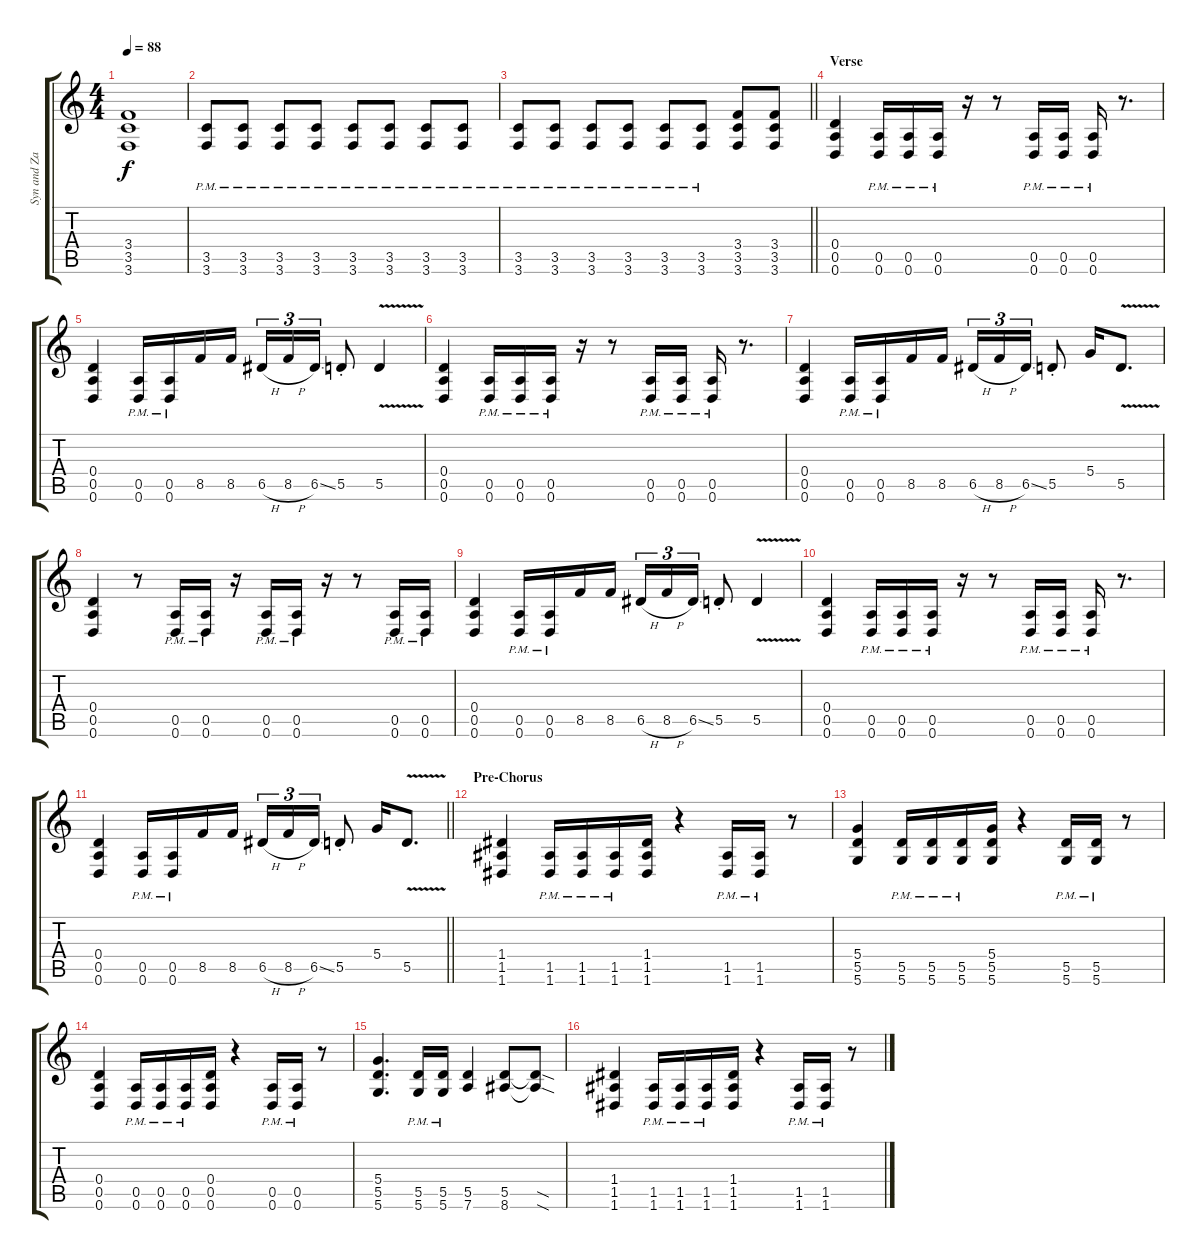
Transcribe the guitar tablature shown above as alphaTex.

\track ("Syn and Zacky (Rhythm)" "Syn and Za") {instrument distortionguitar}
\staff {score tabs}
\tuning (E4 B3 G3 D3 A2 D2) {hide}
\ts (4 4)
\tempo 88
\clef g2
\ks c
(3.4 3.5 3.6).1{dy f} |
(3.5{pm} 3.6{pm}).8 (3.5{pm} 3.6{pm}).8 (3.5{pm} 3.6{pm}).8 (3.5{pm} 3.6{pm}).8 (3.5{pm} 3.6{pm}).8 (3.5{pm} 3.6{pm}).8 (3.5{pm} 3.6{pm}).8 (3.5{pm} 3.6{pm}).8 |
\barLineRight lightlight
(3.5{pm} 3.6{pm}).8 (3.5{pm} 3.6{pm}).8 (3.5{pm} 3.6{pm}).8 (3.5{pm} 3.6{pm}).8 (3.5{pm} 3.6{pm}).8 (3.5{pm} 3.6{pm}).8 (3.4 3.5 3.6).8 (3.4 3.5 3.6).8 |
\section ("" "Verse")
(0.4 0.5 0.6).4 (0.5{pm} 0.6{pm}).16 (0.5{pm} 0.6{pm}).16 (0.5{pm} 0.6{pm}).16 r.16 r.8 (0.5{pm} 0.6{pm}).16 (0.5{pm} 0.6{pm}).16 (0.5{pm} 0.6{pm}).16 r.8{d} |
(0.4 0.5 0.6).4 (0.5{pm} 0.6{pm}).16 (0.5{pm} 0.6{pm}).16 8.5.16 8.5.16 6.5{h}.16{tu (3 2)} 8.5{h}.16{tu (3 2)} 6.5{ss}.16{tu (3 2)} 5.5{st}.8 5.5{v}.4 |
(0.4 0.5 0.6).4 (0.5{pm} 0.6{pm}).16 (0.5{pm} 0.6{pm}).16 (0.5{pm} 0.6{pm}).16 r.16 r.8 (0.5{pm} 0.6{pm}).16 (0.5{pm} 0.6{pm}).16 (0.5{pm} 0.6{pm}).16 r.8{d} |
(0.4 0.5 0.6).4 (0.5{pm} 0.6{pm}).16 (0.5{pm} 0.6{pm}).16 8.5.16 8.5.16 6.5{h}.16{tu (3 2)} 8.5{h}.16{tu (3 2)} 6.5{ss}.16{tu (3 2)} 5.5{st}.8 5.4.16 5.5{v}.8{d} |
(0.4 0.5 0.6).4 r.8 (0.5{pm} 0.6{pm}).16 (0.5{pm} 0.6{pm}).16 r.16 (0.5{pm} 0.6{pm}).16 (0.5{pm} 0.6{pm}).16 r.16 r.8 (0.5{pm} 0.6{pm}).16 (0.5{pm} 0.6{pm}).16 |
(0.4 0.5 0.6).4 (0.5{pm} 0.6{pm}).16 (0.5{pm} 0.6{pm}).16 8.5.16 8.5.16 6.5{h}.16{tu (3 2)} 8.5{h}.16{tu (3 2)} 6.5{ss}.16{tu (3 2)} 5.5{st}.8 5.5{v}.4 |
(0.4 0.5 0.6).4 (0.5{pm} 0.6{pm}).16 (0.5{pm} 0.6{pm}).16 (0.5{pm} 0.6{pm}).16 r.16 r.8 (0.5{pm} 0.6{pm}).16 (0.5{pm} 0.6{pm}).16 (0.5{pm} 0.6{pm}).16 r.8{d} |
\barLineRight lightlight
(0.4 0.5 0.6).4 (0.5{pm} 0.6{pm}).16 (0.5{pm} 0.6{pm}).16 8.5.16 8.5.16 6.5{h}.16{tu (3 2)} 8.5{h}.16{tu (3 2)} 6.5{ss}.16{tu (3 2)} 5.5{st}.8 5.4.16 5.5{v}.8{d} |
\section ("" "Pre-Chorus")
(1.4 1.5 1.6).4 (1.5{pm} 1.6{pm}).16 (1.5{pm} 1.6{pm}).16 (1.5{pm} 1.6{pm}).16 (1.4 1.5 1.6).16 r.4 (1.5{pm} 1.6{pm}).16 (1.5{pm} 1.6{pm}).16 r.8 |
(5.4 5.5 5.6).4 (5.5{pm} 5.6{pm}).16 (5.5{pm} 5.6{pm}).16 (5.5{pm} 5.6{pm}).16 (5.4 5.5 5.6).16 r.4 (5.5{pm} 5.6{pm}).16 (5.5{pm} 5.6{pm}).16 r.8 |
(0.4 0.5 0.6).4 (0.5{pm} 0.6{pm}).16 (0.5{pm} 0.6{pm}).16 (0.5{pm} 0.6{pm}).16 (0.4 0.5 0.6).16 r.4 (0.5{pm} 0.6{pm}).16 (0.5{pm} 0.6{pm}).16 r.8 |
(5.4 5.5 5.6).4{d} (5.5{pm} 5.6{pm}).16 (5.5{pm} 5.6{pm}).16 (5.5 7.6).4 (5.5 8.6).8 (5.5{sod t} 8.6{sod t}).8 |
(1.4 1.5 1.6).4 (1.5{pm} 1.6{pm}).16 (1.5{pm} 1.6{pm}).16 (1.5{pm} 1.6{pm}).16 (1.4 1.5 1.6).16 r.4 (1.5{pm} 1.6{pm}).16 (1.5{pm} 1.6{pm}).16 r.8
